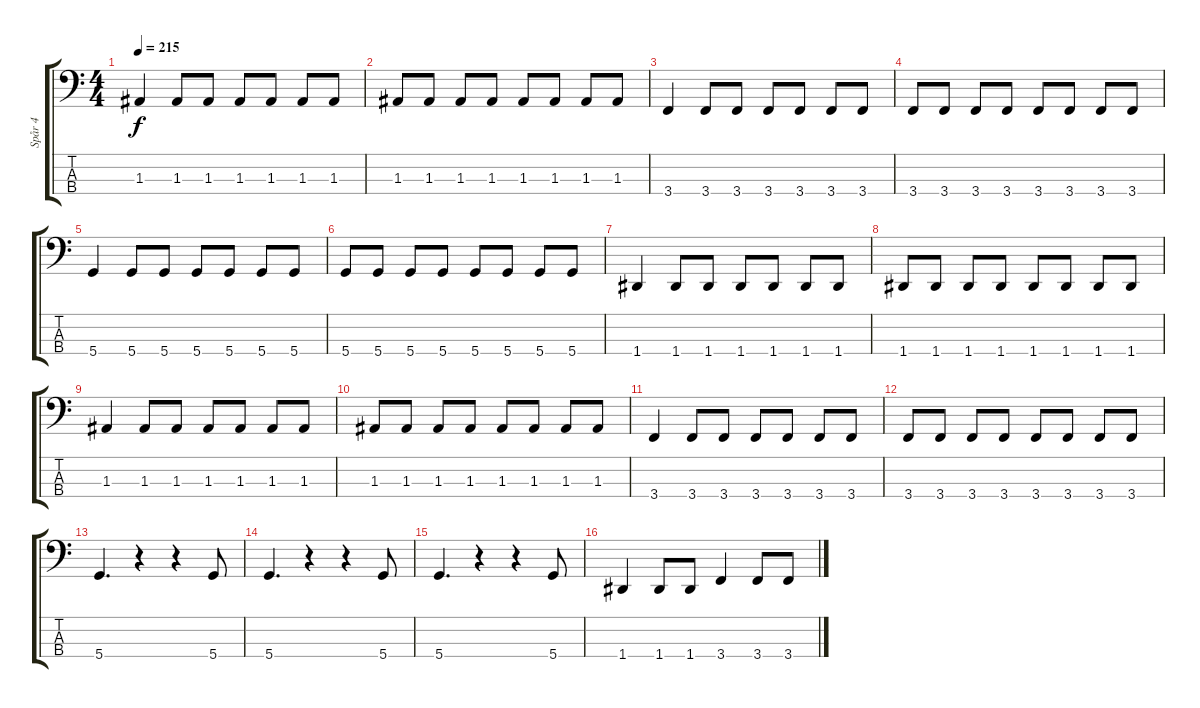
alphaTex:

\track ("Spår 4" "Spår 4") {instrument electricbassfinger}
\staff {score tabs}
\tuning (G2 D2 A1 D1) {hide}
\ts (4 4)
\tempo 215
\clef f4
\ks c
1.3.4{dy f} 1.3.8 1.3.8 1.3.8 1.3.8 1.3.8 1.3.8 |
1.3.8 1.3.8 1.3.8 1.3.8 1.3.8 1.3.8 1.3.8 1.3.8 |
3.4.4 3.4.8 3.4.8 3.4.8 3.4.8 3.4.8 3.4.8 |
3.4.8 3.4.8 3.4.8 3.4.8 3.4.8 3.4.8 3.4.8 3.4.8 |
5.4.4 5.4.8 5.4.8 5.4.8 5.4.8 5.4.8 5.4.8 |
5.4.8 5.4.8 5.4.8 5.4.8 5.4.8 5.4.8 5.4.8 5.4.8 |
1.4.4 1.4.8 1.4.8 1.4.8 1.4.8 1.4.8 1.4.8 |
1.4.8 1.4.8 1.4.8 1.4.8 1.4.8 1.4.8 1.4.8 1.4.8 |
1.3.4 1.3.8 1.3.8 1.3.8 1.3.8 1.3.8 1.3.8 |
1.3.8 1.3.8 1.3.8 1.3.8 1.3.8 1.3.8 1.3.8 1.3.8 |
3.4.4 3.4.8 3.4.8 3.4.8 3.4.8 3.4.8 3.4.8 |
3.4.8 3.4.8 3.4.8 3.4.8 3.4.8 3.4.8 3.4.8 3.4.8 |
5.4.4{d} r.4 r.4 5.4.8 |
5.4.4{d} r.4 r.4 5.4.8 |
5.4.4{d} r.4 r.4 5.4.8 |
1.4.4 1.4.8 1.4.8 3.4.4 3.4.8 3.4.8
